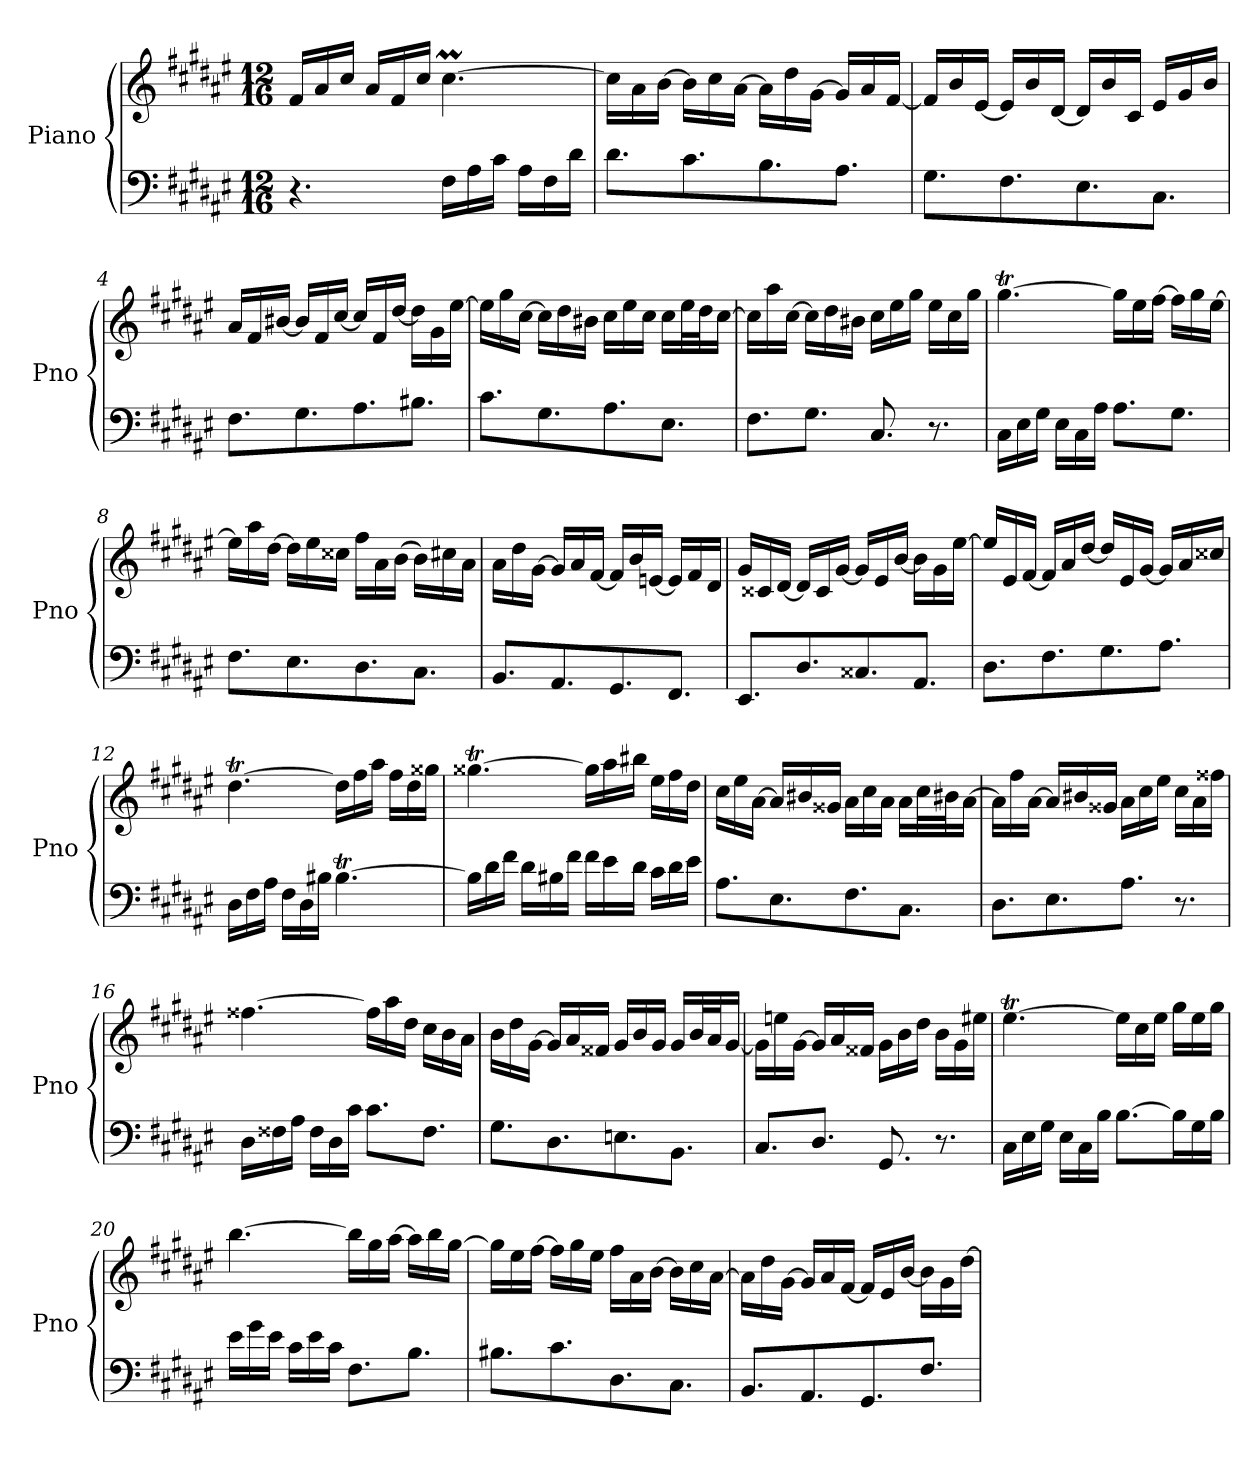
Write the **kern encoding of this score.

**kern	**kern
*part1	*part1
*staff2	*staff1
*I"Piano	*
*I'Pno	*
*clefF4	*clefG2
*k[f#c#g#d#a#e#]	*k[f#c#g#d#a#e#]
*M12/16	*M12/16
=1	=1
4.r	16f#/LL
.	16a#/
.	16cc#/JJ
.	16a#/LL
.	16f#/
.	16cc#/JJ
16F#\LL	[4.cc#M\
16A#\	.
16c#\JJ	.
16A#\LL	.
16F#\	.
16d#\JJ	.
=2	=2
8.d#\L	16cc#\LL]
.	16a#\
.	[16b\JJ
8.c#\	16b\LL]
.	16cc#\
.	[16a#\JJ
8.B\	16a#\LL]
.	16dd#\
.	[16g#\JJ
8.A#\J	16g#/LL]
.	16a#/
.	[16f#/JJ
=3	=3
8.G#\L	16f#/LL]
.	16b/
.	[16e#/JJ
8.F#\	16e#/LL]
.	16b/
.	[16d#/JJ
8.E#\	16d#/LL]
.	16b/
.	16c#/JJ
8.C#\J	16e#/LL
.	16g#/
.	16b/JJ
!!LO:LB:g=z
=4	=4
8.F#\L	16a#/LL
.	16f#/
.	[16b#X/JJ
8.G#\	16b#/LL]
.	16f#/
.	[16cc#/JJ
8.A#\	16cc#/LL]
.	16f#/
.	[16dd#/JJ
8.B#X\J	16dd#\LL]
.	16g#\
.	[16ee#\JJ
=5	=5
8.c#\L	16ee#\LL]
.	16gg#\
.	[16cc#\JJ
8.G#\	16cc#\LL]
.	16dd#\
.	16b#X\JJ
8.A#\	16cc#\LL
.	16ee#\
.	16cc#\JJ
8.E#\J	16cc#\LL
.	32ee#\L
.	32dd#\J
.	[16cc#\JJ
=6	=6
8.F#\L	16cc#\LL]
.	16aa#\
.	[16cc#\JJ
8.G#\J	16cc#\LL]
.	16dd#\
.	16b#X\JJ
8.C#/	16cc#\LL
.	16ee#\
.	16gg#\JJ
8.r	16ee#\LL
.	16cc#\
.	16gg#\JJ
=7	=7
16C#\LL	[4.gg#T\
16E#\	.
16G#\JJ	.
16E#\LL	.
16C#\	.
16A#\JJ	.
8.A#\L	16gg#\LL]
.	16ee#\
.	[16ff#\JJ
8.G#\J	16ff#\LL]
.	16gg#\
.	[16ee#\JJ
!!LO:LB:g=z
=8	=8
8.F#\L	16ee#\LL]
.	16aa#\
.	[16dd#\JJ
8.E#\	16dd#\LL]
.	16ee#\
.	16cc##X\JJ
8.D#\	16ff#\LL
.	16a#\
.	(>16b\JJ
8.C#\J	16b\LL)
.	16cc#X\
.	16a#\JJ
=9	=9
8.BB/L	16a#\LL
.	16dd#\
.	[16g#\JJ
8.AA#/	16g#/LL]
.	16a#/
.	[16f#/JJ
8.GG#/	16f#/LL]
.	16b/
.	[16en/JJ
8.FF#/J	16e/LL]
.	16f#/
.	16d#/JJ
=10	=10
8.EE#/L	16g#/LL
.	16c##X/
.	[16d#/JJ
8.D#/	16d#/LL]
.	16c##/
.	[16g#/JJ
8.C##X/	16g#/LL]
.	16e#/
.	[16b/JJ
8.AA#/J	16b\LL]
.	16g#\
.	[16ee#\JJ
=11	=11
8.D#\L	16ee#/LL]
.	16e#/
.	[16f#/JJ
8.F#\	16f#/LL]
.	16a#/
.	[16dd#/JJ
8.G#\	16dd#/LL]
.	16e#/
.	[16g#/JJ
8.A#\J	16g#/LL]
.	16a#/
.	16cc##X/JJ
!!LO:LB:g=z
=12	=12
16D#\LL	[4.dd#T\
16F#\	.
16A#\JJ	.
16F#\LL	.
16D#\	.
16B#X\JJ	.
[4.B#t\	16dd#\LL]
.	16ff#\
.	16aa#\JJ
.	16ff#\LL
.	16dd#\
.	16gg##X\JJ
=13	=13
16B#\LL]	[4.gg##Xt\
16d#\	.
16f#\JJ	.
16d#\LL	.
16B#X\	.
16f#\JJ	.
16f#\LL	16gg##\LL]
16e#\	16aa#\
16d#\JJ	16bb#X\JJ
16c#\LL	16ee#\LL
16d#\	16ff#\
16e#\JJ	16dd#\JJ
=14	=14
8.A#\L	16cc#\LL
.	16ee#\
.	[16a#\JJ
8.E#\	16a#/LL]
.	16b#X/
.	16g##X/JJ
8.F#\	16a#\LL
.	16cc#\
.	16a#\JJ
8.C#\J	16a#\LL
.	32cc#\L
.	32b#X\J
.	[16a#\JJ
!!LO:PB:g=z
=15	=15
8.D#\L	16a#\LL]
.	16ff#\
.	[16a#\JJ
8.E#\	16a#/LL]
.	16b#X/
.	16g##X/JJ
8.A#\J	16a#\LL
.	16cc#\
.	16ee#\JJ
8.r	16cc#\LL
.	16a#\
.	16ff##X\JJ
=16	=16
16D#\LL	[4.ff##X\
16F##X\	.
16A#\JJ	.
16F##\LL	.
16D#\	.
16c#\JJ	.
8.c#\L	16ff##\LL]
.	16aa#\
.	16dd#\JJ
8.F##\J	16cc#\LL
.	16b\
.	16a#\JJ
=17	=17
8.G#\L	16b\LL
.	16dd#\
.	[16g#\JJ
8.D#\	16g#/LL]
.	16a#/
.	16f##X/JJ
8.En\	16g#/LL
.	16b/
.	16g#/JJ
8.BB\J	16g#/LL
.	32b/L
.	32a#/J
.	[16g#/JJ
!!LO:LB:g=z
=18	=18
8.C#/L	16g#\LL]
.	16een\
.	[16g#\JJ
8.D#/J	16g#/LL]
.	16a#/
.	16f##X/JJ
8.GG#/	16g#\LL
.	16b\
.	16dd#\JJ
8.r	16b\LL
.	16g#\
.	16ee#X\JJ
!!LO:LB:g=z
=19	=19
16C#\LL	[4.ee#t\
16E#\	.
16G#\JJ	.
16E#\LL	.
16C#\	.
16B\JJ	.
[8.B\L	16ee#\LL]
.	16cc#\
.	16ee#\JJ
16B\L]	16gg#\LL
16G#\	16ee#\
16B\JJ	16gg#\JJ
=20	=20
16e#\LL	[4.bb\
16g#\	.
16e#\JJ	.
16c#\LL	.
16e#\	.
16c#\JJ	.
8.F#\L	16bb\LL]
.	16gg#\
.	[16aa#\JJ
8.B\J	16aa#\LL]
.	16bb\
.	[16gg#\JJ
=21	=21
8.B#X\L	16gg#\LL]
.	16ee#\
.	[16ff#\JJ
8.c#\	16ff#\LL]
.	16gg#\
.	16ee#\JJ
8.D#\	16ff#\LL
.	16a#\
.	[16b\JJ
8.C#\J	16b\LL]
.	16cc#\
.	[16a#\JJ
=22	=22
8.BB/L	16a#\LL]
.	16dd#\
.	[16g#\JJ
8.AA#/	16g#/LL]
.	16a#/
.	[16f#/JJ
8.GG#/	16f#/LL]
.	16e#/
.	[16b/JJ
8.F#/J	16b\LL]
.	16g#\
.	[16dd#\JJ
=	=
*-	*-
